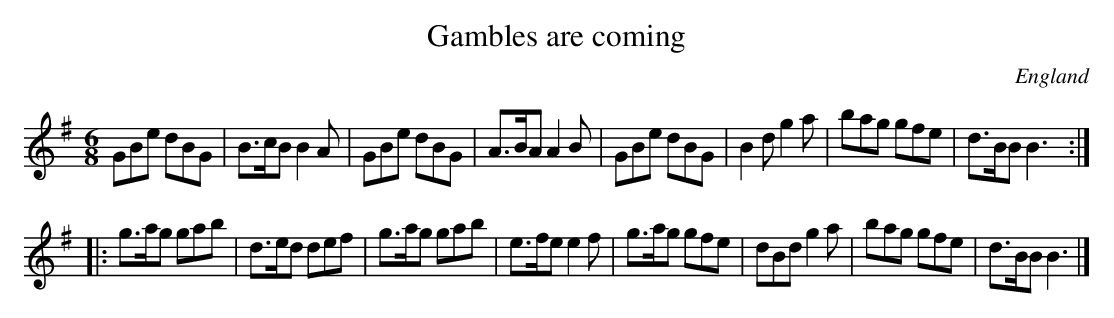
X:1
T:Gambles are coming
L:1/8
M:6/8
O:England
K:G major
GBe dBG | B>cB B2A | GBe dBG | A>BA A2B | \
GBe dBG | B2d  g2a | bag gfe | d>BB B3 ::
g>ag gab | d>ed def | g>ag gab | e>fe e2f | \
g>ag gfe | dBd  g2a | bag gfe | d>BB B3 |]
